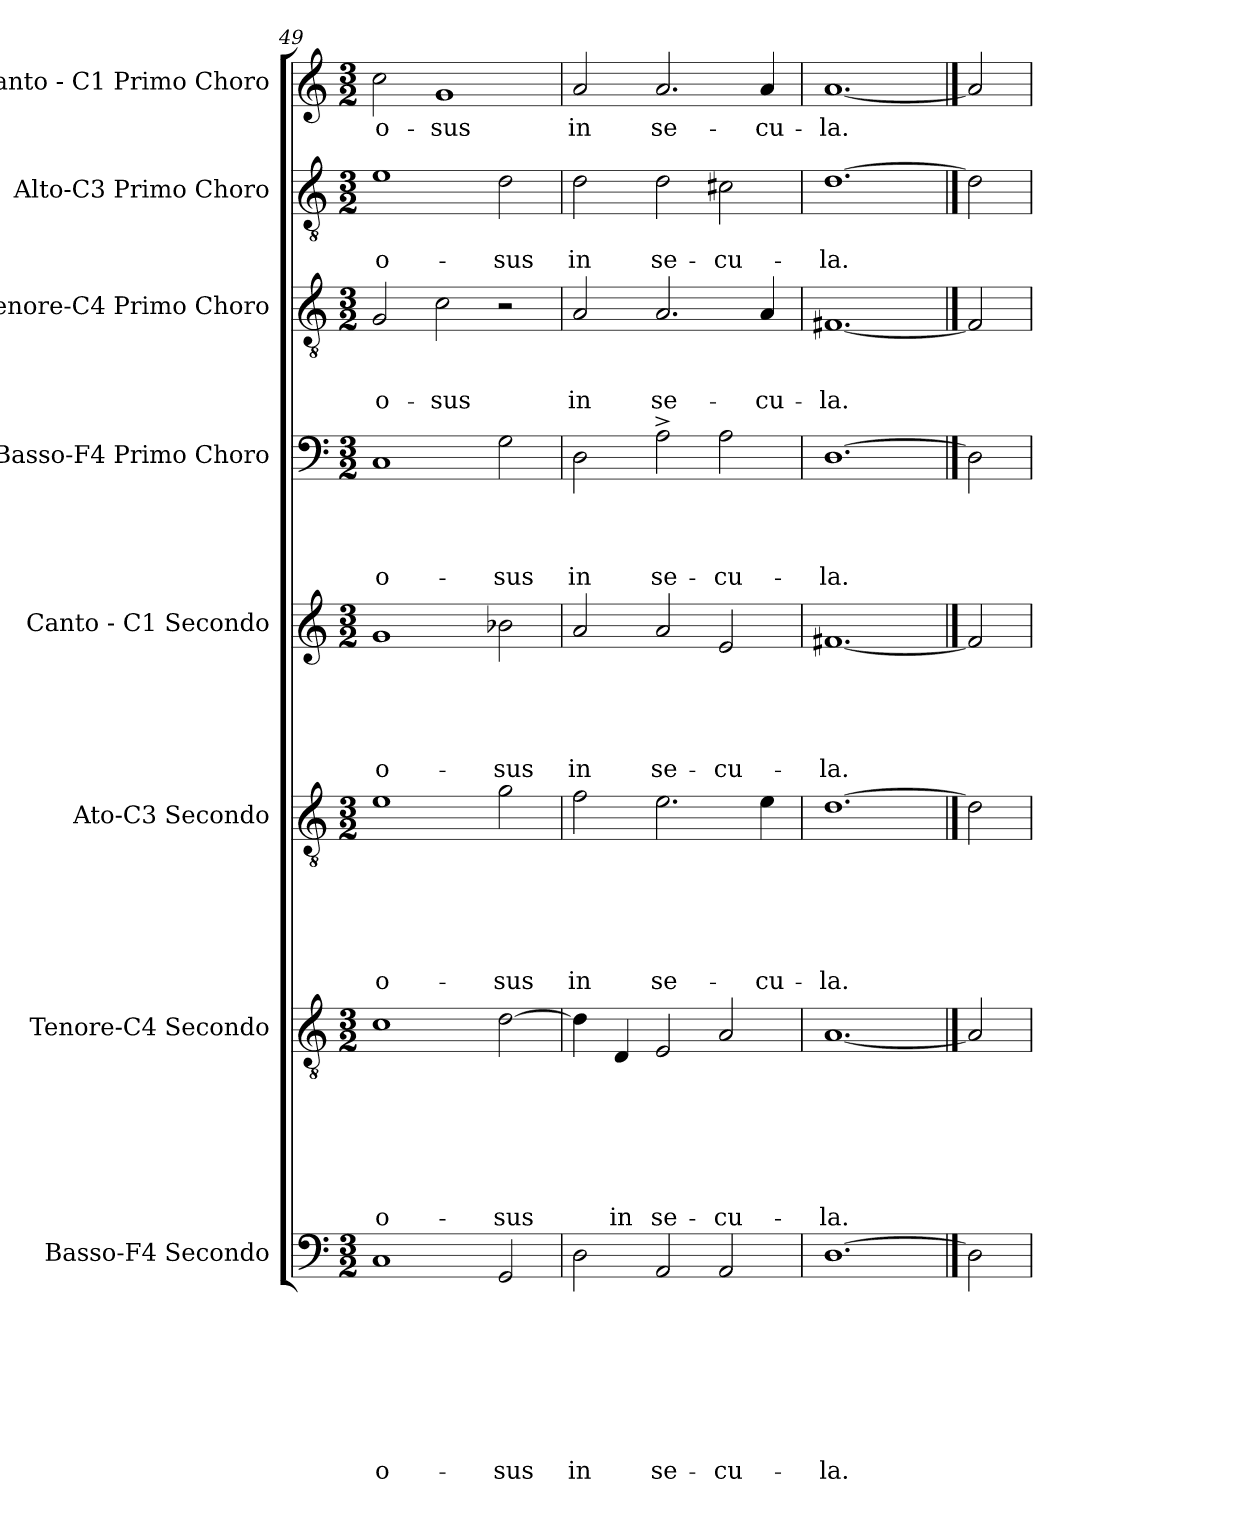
**kern	**text	**text	**text	**text	**text	**text	**text	**text	**kern	**text	**text	**text	**text	**text	**text	**text	**kern	**text	**text	**text	**text	**text	**text	**kern	**text	**text	**text	**text	**text	**kern	**text	**text	**text	**text	**kern	**text	**text	**text	**kern	**text	**text	**kern	**text
*part8	*part8	*part8	*part8	*part8	*part8	*part8	*part8	*part8	*part7	*part7	*part7	*part7	*part7	*part7	*part7	*part7	*part6	*part6	*part6	*part6	*part6	*part6	*part6	*part5	*part5	*part5	*part5	*part5	*part5	*part4	*part4	*part4	*part4	*part4	*part3	*part3	*part3	*part3	*part2	*part2	*part2	*part1	*part1
*staff8	*staff8	*staff8	*staff8	*staff8	*staff8	*staff8	*staff8	*staff8	*staff7	*staff7	*staff7	*staff7	*staff7	*staff7	*staff7	*staff7	*staff6	*staff6	*staff6	*staff6	*staff6	*staff6	*staff6	*staff5	*staff5	*staff5	*staff5	*staff5	*staff5	*staff4	*staff4	*staff4	*staff4	*staff4	*staff3	*staff3	*staff3	*staff3	*staff2	*staff2	*staff2	*staff1	*staff1
*I"Basso-F4 Secondo	*	*	*	*	*	*	*	*	*I"Tenore-C4 Secondo	*	*	*	*	*	*	*	*I"Ato-C3 Secondo	*	*	*	*	*	*	*I"Canto - C1 Secondo	*	*	*	*	*	*I"Basso-F4 Primo Choro	*	*	*	*	*I"Tenore-C4 Primo Choro	*	*	*	*I"Alto-C3 Primo Choro	*	*	*I"Canto - C1 Primo Choro	*
*	*	*	*	*	*	*	*	*	*	*	*	*	*	*	*	*	*	*	*	*	*	*	*	*	*	*	*	*	*	*I'Ch	*	*	*	*	*I'Ch	*	*	*	*I'Ch	*	*	*I'Ch	*
!!LO:LB:g=z
*clefF4	*	*	*	*	*	*	*	*	*clefGv2	*	*	*	*	*	*	*	*clefGv2	*	*	*	*	*	*	*clefG2	*	*	*	*	*	*clefF4	*	*	*	*	*clefGv2	*	*	*	*clefGv2	*	*	*clefG2	*
*k[]	*	*	*	*	*	*	*	*	*k[]	*	*	*	*	*	*	*	*k[]	*	*	*	*	*	*	*k[]	*	*	*	*	*	*k[]	*	*	*	*	*k[]	*	*	*	*k[]	*	*	*k[]	*
*C:	*	*	*	*	*	*	*	*	*C:	*	*	*	*	*	*	*	*C:	*	*	*	*	*	*	*C:	*	*	*	*	*	*C:	*	*	*	*	*C:	*	*	*	*C:	*	*	*C:	*
*M3/2	*	*	*	*	*	*	*	*	*M3/2	*	*	*	*	*	*	*	*M3/2	*	*	*	*	*	*	*M3/2	*	*	*	*	*	*M3/2	*	*	*	*	*M3/2	*	*	*	*M3/2	*	*	*M3/2	*
=49	=49	=49	=49	=49	=49	=49	=49	=49	=49	=49	=49	=49	=49	=49	=49	=49	=49	=49	=49	=49	=49	=49	=49	=49	=49	=49	=49	=49	=49	=49	=49	=49	=49	=49	=49	=49	=49	=49	=49	=49	=49	=49	=49
!	!	!	!	!	!	!	!	!LO:LY:b:rj	!	!	!	!	!	!	!	!LO:LY:b:rj	!	!	!	!	!	!	!LO:LY:b:rj	!	!	!	!	!	!LO:LY:b:rj	!	!	!	!	!LO:LY:b:rj	!	!	!	!LO:LY:b	!	!	!LO:LY:b:rj	!	!LO:LY:b
1C	.	.	.	.	.	.	.	-o-	1c	.	.	.	.	.	.	-o-	1e	.	.	.	.	.	-o-	1g	.	.	.	.	-o-	1C	.	.	.	-o-	2G/	.	.	-o-	1e	.	-o-	2cc\	-o-
!	!	!	!	!	!	!	!	!	!	!	!	!	!	!	!	!	!	!	!	!	!	!	!	!	!	!	!	!	!	!	!	!	!	!	!	!	!	!LO:LY:b	!	!	!	!	!LO:LY:b
.	.	.	.	.	.	.	.	.	.	.	.	.	.	.	.	.	.	.	.	.	.	.	.	.	.	.	.	.	.	.	.	.	.	.	2c\	.	.	-sus	.	.	.	1g	-sus
!	!	!	!	!	!	!	!	!LO:LY:b	!	!	!	!	!	!	!	!LO:LY:b	!	!	!	!	!	!	!LO:LY:b	!	!	!	!	!	!LO:LY:b	!	!	!	!	!LO:LY:b	!	!	!	!	!	!	!LO:LY:b	!	!
2GG/	.	.	.	.	.	.	.	-sus	[>2d\	.	.	.	.	.	.	-sus	2g\	.	.	.	.	.	-sus	2b-X\	.	.	.	.	-sus	2G\	.	.	.	-sus	2r	.	.	.	2d\	.	-sus	.	.
=50	=50	=50	=50	=50	=50	=50	=50	=50	=50	=50	=50	=50	=50	=50	=50	=50	=50	=50	=50	=50	=50	=50	=50	=50	=50	=50	=50	=50	=50	=50	=50	=50	=50	=50	=50	=50	=50	=50	=50	=50	=50	=50	=50
!	!	!	!	!	!	!	!	!LO:LY:b	!	!	!	!	!	!	!	!	!	!	!	!	!	!	!LO:LY:b	!	!	!	!	!	!LO:LY:b	!	!	!	!	!LO:LY:b	!	!	!	!LO:LY:b	!	!	!LO:LY:b	!	!LO:LY:b
2D\	.	.	.	.	.	.	.	in	4d\]	.	.	.	.	.	.	.	2f\	.	.	.	.	.	in	2a/	.	.	.	.	in	2D\	.	.	.	in	2A/	.	.	in	2d\	.	in	2a/	in
!	!	!	!	!	!	!	!	!	!	!	!	!	!	!	!	!LO:LY:b	!	!	!	!	!	!	!	!	!	!	!	!	!	!	!	!	!	!	!	!	!	!	!	!	!	!	!
.	.	.	.	.	.	.	.	.	4D/	.	.	.	.	.	.	in	.	.	.	.	.	.	.	.	.	.	.	.	.	.	.	.	.	.	.	.	.	.	.	.	.	.	.
!	!	!	!	!	!	!	!	!LO:LY:b	!	!	!	!	!	!	!	!LO:LY:b	!	!	!	!	!	!	!LO:LY:b	!	!	!	!	!	!LO:LY:b	!	!	!	!	!LO:LY:b	!	!	!	!LO:LY:b	!	!	!LO:LY:b	!	!LO:LY:b
2AA/	.	.	.	.	.	.	.	se-	2E/	.	.	.	.	.	.	se-	2.e\	.	.	.	.	.	se-	2a/	.	.	.	.	se-	2A^>\	.	.	.	se-	2.A/	.	.	se-	2d\	.	se-	2.a/	se-
!	!	!	!	!	!	!	!	!LO:LY:b	!	!	!	!	!	!	!	!LO:LY:b	!	!	!	!	!	!	!	!	!	!	!	!	!LO:LY:b	!	!	!	!	!LO:LY:b	!	!	!	!	!	!	!LO:LY:b	!	!
2AA/	.	.	.	.	.	.	.	-cu-	2A/	.	.	.	.	.	.	-cu-	.	.	.	.	.	.	.	2e/	.	.	.	.	-cu-	2A\	.	.	.	-cu-	.	.	.	.	2c#X\	.	-cu-	.	.
!	!	!	!	!	!	!	!	!	!	!	!	!	!	!	!	!	!	!	!	!	!	!	!LO:LY:b	!	!	!	!	!	!	!	!	!	!	!	!	!	!	!LO:LY:b	!	!	!	!	!LO:LY:b
.	.	.	.	.	.	.	.	.	.	.	.	.	.	.	.	.	4e\	.	.	.	.	.	-cu-	.	.	.	.	.	.	.	.	.	.	.	4A/	.	.	-cu-	.	.	.	4a/	-cu-
=51	=51	=51	=51	=51	=51	=51	=51	=51	=51	=51	=51	=51	=51	=51	=51	=51	=51	=51	=51	=51	=51	=51	=51	=51	=51	=51	=51	=51	=51	=51	=51	=51	=51	=51	=51	=51	=51	=51	=51	=51	=51	=51	=51
!	!	!	!	!	!	!	!	!LO:LY:b:rj	!	!	!	!	!	!	!	!LO:LY:b:rj	!	!	!	!	!	!	!LO:LY:b:rj	!	!	!	!	!	!LO:LY:b:rj	!	!	!	!	!LO:LY:b:rj	!	!	!	!LO:LY:b:rj	!	!	!LO:LY:b:rj	!	!LO:LY:b:rj
[1.D	.	.	.	.	.	.	.	-la.	[1.A	.	.	.	.	.	.	-la.	[1.d	.	.	.	.	.	-la.	[1.f#X	.	.	.	.	-la.	[1.D	.	.	.	-la.	[1.F#X	.	.	-la.	[1.d	.	-la.	[1.a	-la.
==52	==52	==52	==52	==52	==52	==52	==52	==52	==52	==52	==52	==52	==52	==52	==52	==52	==52	==52	==52	==52	==52	==52	==52	==52	==52	==52	==52	==52	==52	==52	==52	==52	==52	==52	==52	==52	==52	==52	==52	==52	==52	==52	==52
2D]	.	.	.	.	.	.	.	.	2A]	.	.	.	.	.	.	.	2d]	.	.	.	.	.	.	2f#]	.	.	.	.	.	2D]	.	.	.	.	2F#]	.	.	.	2d]	.	.	2a]	.
=	=	=	=	=	=	=	=	=	=	=	=	=	=	=	=	=	=	=	=	=	=	=	=	=	=	=	=	=	=	=	=	=	=	=	=	=	=	=	=	=	=	=	=
*-	*-	*-	*-	*-	*-	*-	*-	*-	*-	*-	*-	*-	*-	*-	*-	*-	*-	*-	*-	*-	*-	*-	*-	*-	*-	*-	*-	*-	*-	*-	*-	*-	*-	*-	*-	*-	*-	*-	*-	*-	*-	*-	*-
